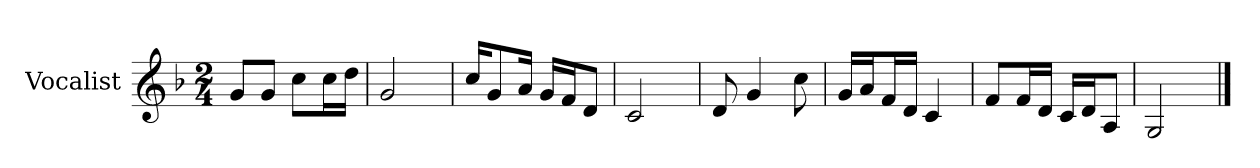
**kern
*part1
*staff1
*I"Vocalist
*k[b-]
*F:
*M2/4
=
8gL
8gJ
8ccL
16ccL
16ddJJ
=1
2g
=2
16ccKL
8g
16aJk
16gLL
16fJ
8dJ
=3
2c
=4
8d
4g
8cc
=5
16gLL
16aJ
16fL
16dJJ
4c
=6
8fL
16fL
16dJJ
16cLL
16dJ
8AJ
=7
2G
==
*-
